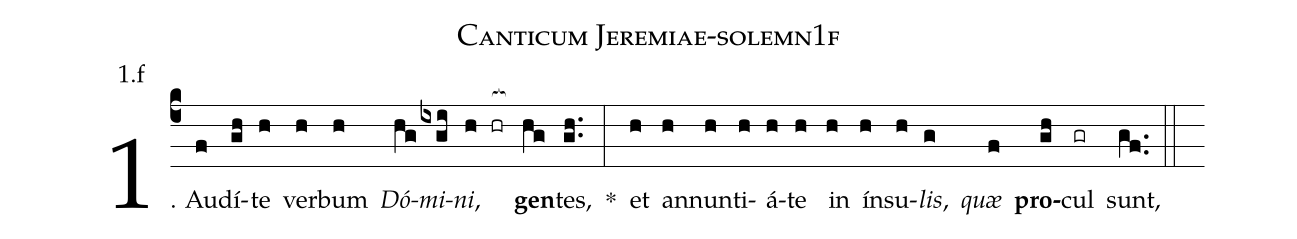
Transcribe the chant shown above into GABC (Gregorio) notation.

name: Canticum Jeremiae-solemn1f;
annotation: 1.f;
%%
(c4)1. Au(f)dí(gh)te(h) ver(h)bum(h) <i>Dó</i>(hg)<i>mi</i>(ixgi)<i>ni</i>,(h hr[ocb:1{]) <b>gen</b>(hg[ocb:0}])tes,(gh..) *(:) et(h) an(h)nun(h)ti(h)á(h)te(h) in(h) ín(h)su(h)<i>lis</i>,(g) <i>quæ</i>(f) <b>pro</b>(gh)cul(gr) sunt,(gf..) (::)
